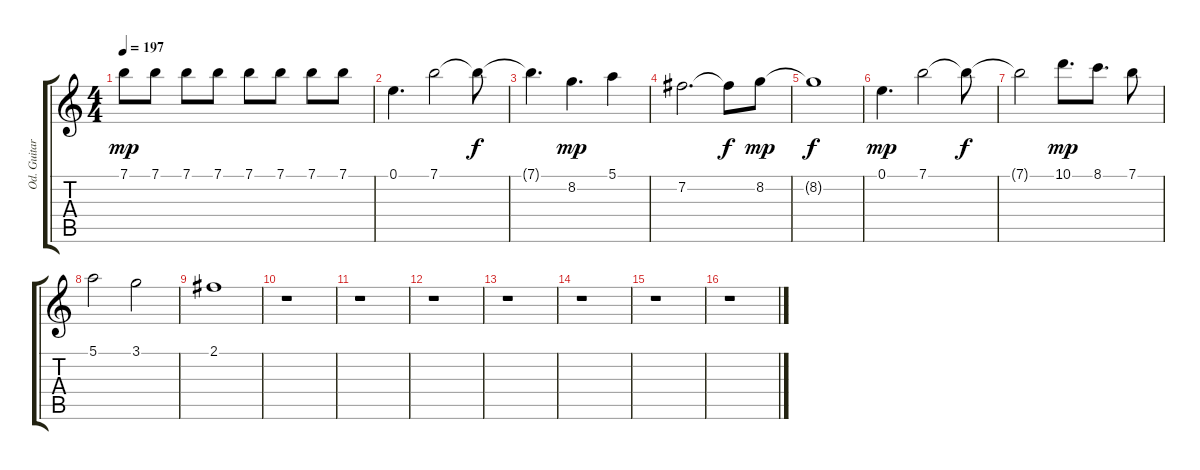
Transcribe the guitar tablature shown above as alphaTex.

\track ("Od. Guitar 1" "Od. Guitar") {instrument overdrivenguitar}
\staff {score tabs}
\tuning (E4 B3 G3 D3 A2 E2) {hide}
\ts (4 4)
\tempo 197
\clef g2
\ks c
7.1.8{dy mp} 7.1.8 7.1.8 7.1.8 7.1.8 7.1.8 7.1.8 7.1.8 |
0.1.4{d} 7.1.2 7.1{t}.8{dy f} |
7.1{t}.4{d} 8.2.4{d dy mp} 5.1.4 |
7.2.2{d} 7.2{t}.8{dy f} 8.2.8{dy mp} |
8.2{t}.1{dy f} |
0.1.4{d dy mp} 7.1.2 7.1{t}.8{dy f} |
7.1{t}.2 10.1.8{d dy mp} 8.1.8{d} 7.1.8 |
5.1.2 3.1.2 |
2.1.1 |
r.1 |
r.1 |
r.1 |
r.1 |
r.1 |
r.1 |
r.1
